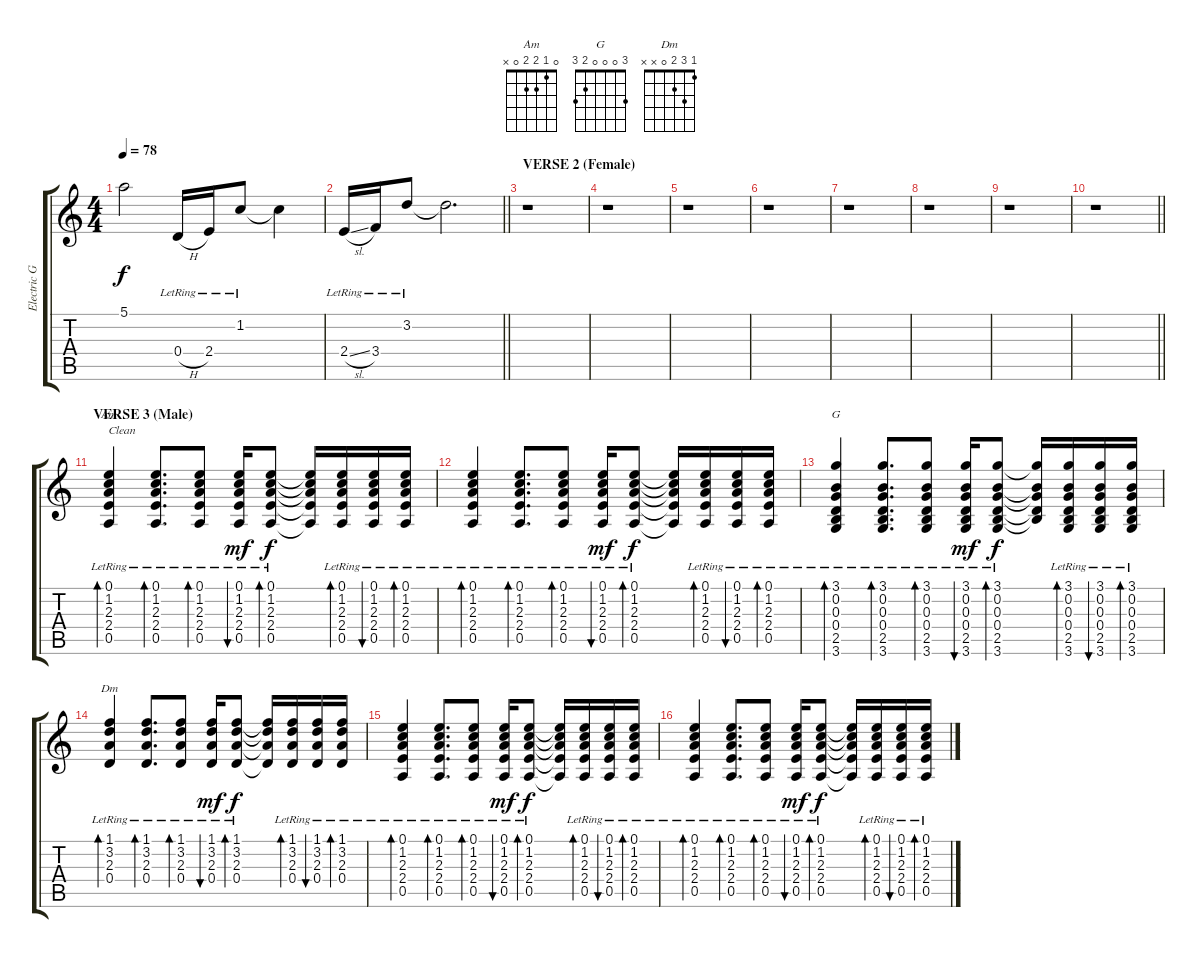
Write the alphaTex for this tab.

\track ("Electric Guitar" "Electric G") {instrument electricguitarclean}
\staff {score tabs}
\tuning (E4 B3 G3 D3 A2 E2) {hide}
\chord ("Am" 0 1 2 2 0 x)
\chord ("G" 3 0 0 0 2 3)
\chord ("Dm" 1 3 2 0 x x)
\ts (4 4)
\tempo 78
\clef g2
\ks c
5.1{t}.2{dy f} 0.4{h lr}.16 2.4{lr}.16 1.2{lr}.8 1.2{t}.4 |
\barLineRight lightlight
2.4{sl lr}.16 3.4{lr}.16 3.2{lr}.8 3.2{t}.2{d} |
\section ("" "VERSE 2 (Female)")
r.1 |
r.1 |
r.1 |
r.1 |
r.1 |
r.1 |
r.1 |
\barLineRight lightlight
r.1 |
\section ("" "VERSE 3 (Male)")
(0.1{lr} 1.2{lr} 2.3{lr} 2.4{lr} 0.5{lr}).4{bd 30 ch "Am" txt "Clean" instrument electricguitarclean} (0.1{lr} 1.2{lr} 2.3{lr} 2.4{lr} 0.5{lr}).8{d bd 30} (0.1{lr} 1.2{lr} 2.3{lr} 2.4{lr} 0.5{lr}).8{bd 30} (0.1{lr} 1.2{lr} 2.3{lr} 2.4{lr} 0.5{lr}).16{bu 30 dy mf} (0.1{lr} 1.2{lr} 2.3{lr} 2.4{lr} 0.5{lr}).8{bd 30 dy f} (0.1{t} 1.2{t} 2.3{t} 2.4{t} 0.5{t}).16 (0.1{lr} 1.2{lr} 2.3{lr} 2.4{lr} 0.5{lr}).16{bd 30} (0.1{lr} 1.2{lr} 2.3{lr} 2.4{lr} 0.5{lr}).16{bu 30} (0.1{lr} 1.2{lr} 2.3{lr} 2.4{lr} 0.5{lr}).16{bd 30} |
(0.1{lr} 1.2{lr} 2.3{lr} 2.4{lr} 0.5{lr}).4{bd 30} (0.1{lr} 1.2{lr} 2.3{lr} 2.4{lr} 0.5{lr}).8{d bd 30} (0.1{lr} 1.2{lr} 2.3{lr} 2.4{lr} 0.5{lr}).8{bd 30} (0.1{lr} 1.2{lr} 2.3{lr} 2.4{lr} 0.5{lr}).16{bu 30 dy mf} (0.1{lr} 1.2{lr} 2.3{lr} 2.4{lr} 0.5{lr}).8{bd 30 dy f} (0.1{t} 1.2{t} 2.3{t} 2.4{t} 0.5{t}).16 (0.1{lr} 1.2{lr} 2.3{lr} 2.4{lr} 0.5{lr}).16{bd 30} (0.1{lr} 1.2{lr} 2.3{lr} 2.4{lr} 0.5{lr}).16{bu 30} (0.1{lr} 1.2{lr} 2.3{lr} 2.4{lr} 0.5{lr}).16{bd 30} |
(3.1{lr} 0.2{lr} 0.3{lr} 0.4{lr} 2.5{lr} 3.6{lr}).4{bd 30 ch "G"} (3.1{lr} 0.2{lr} 0.3{lr} 0.4{lr} 2.5{lr} 3.6{lr}).8{d bd 30} (3.1{lr} 0.2{lr} 0.3{lr} 0.4{lr} 2.5{lr} 3.6{lr}).8{bd 30} (3.1{lr} 0.2{lr} 0.3{lr} 0.4{lr} 2.5{lr} 3.6{lr}).16{bu 30 dy mf} (3.1{lr} 0.2{lr} 0.3{lr} 0.4{lr} 2.5{lr} 3.6{lr}).8{bd 30 dy f} (3.1{t} 0.2{t} 0.3{t} 0.4{t} 2.5{t}).16 (3.1{lr} 0.2{lr} 0.3{lr} 0.4{lr} 2.5{lr} 3.6{lr}).16{bd 30} (3.1{lr} 0.2{lr} 0.3{lr} 0.4{lr} 2.5{lr} 3.6{lr}).16{bu 30} (3.1{lr} 0.2{lr} 0.3{lr} 0.4{lr} 2.5{lr} 3.6{lr}).16{bd 30} |
(1.1{lr} 3.2{lr} 2.3{lr} 0.4{lr}).4{bd 30 ch "Dm"} (1.1{lr} 3.2{lr} 2.3{lr} 0.4{lr}).8{d bd 30} (1.1{lr} 3.2{lr} 2.3{lr} 0.4{lr}).8{bd 30} (1.1{lr} 3.2{lr} 2.3{lr} 0.4{lr}).16{bu 30 dy mf} (1.1{lr} 3.2{lr} 2.3{lr} 0.4{lr}).8{bd 30 dy f} (1.1{t} 3.2{t} 2.3{t} 0.4{t}).16 (1.1{lr} 3.2{lr} 2.3{lr} 0.4{lr}).16{bd 30} (1.1{lr} 3.2{lr} 2.3{lr} 0.4{lr}).16{bu 30} (1.1{lr} 3.2{lr} 2.3{lr} 0.4{lr}).16{bd 30} |
(0.1{lr} 1.2{lr} 2.3{lr} 2.4{lr} 0.5{lr}).4{bd 30} (0.1{lr} 1.2{lr} 2.3{lr} 2.4{lr} 0.5{lr}).8{d bd 30} (0.1{lr} 1.2{lr} 2.3{lr} 2.4{lr} 0.5{lr}).8{bd 30} (0.1{lr} 1.2{lr} 2.3{lr} 2.4{lr} 0.5{lr}).16{bu 30 dy mf} (0.1{lr} 1.2{lr} 2.3{lr} 2.4{lr} 0.5{lr}).8{bd 30 dy f} (0.1{t} 1.2{t} 2.3{t} 2.4{t} 0.5{t}).16 (0.1{lr} 1.2{lr} 2.3{lr} 2.4{lr} 0.5{lr}).16{bd 30} (0.1{lr} 1.2{lr} 2.3{lr} 2.4{lr} 0.5{lr}).16{bu 30} (0.1{lr} 1.2{lr} 2.3{lr} 2.4{lr} 0.5{lr}).16{bd 30} |
(0.1{lr} 1.2{lr} 2.3{lr} 2.4{lr} 0.5{lr}).4{bd 30} (0.1{lr} 1.2{lr} 2.3{lr} 2.4{lr} 0.5{lr}).8{d bd 30} (0.1{lr} 1.2{lr} 2.3{lr} 2.4{lr} 0.5{lr}).8{bd 30} (0.1{lr} 1.2{lr} 2.3{lr} 2.4{lr} 0.5{lr}).16{bu 30 dy mf} (0.1{lr} 1.2{lr} 2.3{lr} 2.4{lr} 0.5{lr}).8{bd 30 dy f} (0.1{t} 1.2{t} 2.3{t} 2.4{t} 0.5{t}).16 (0.1{lr} 1.2{lr} 2.3{lr} 2.4{lr} 0.5{lr}).16{bd 30} (0.1{lr} 1.2{lr} 2.3{lr} 2.4{lr} 0.5{lr}).16{bu 30} (0.1{lr} 1.2{lr} 2.3{lr} 2.4{lr} 0.5{lr}).16{bd 30}
